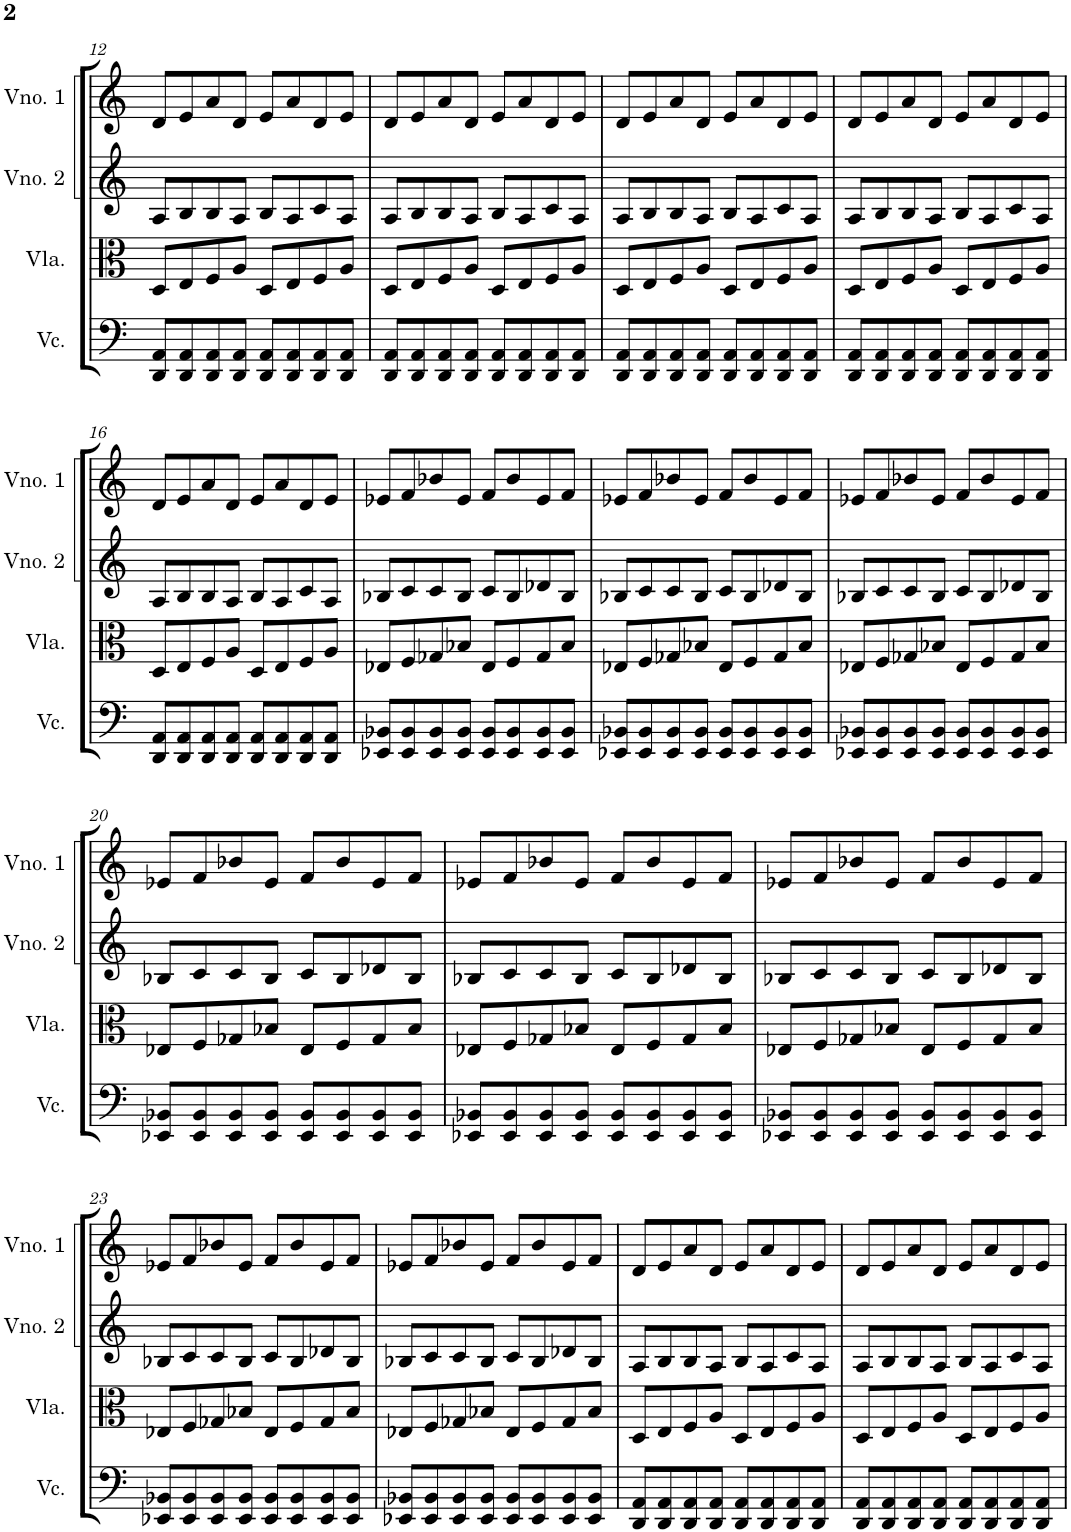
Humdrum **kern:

**kern	**kern	**kern	**kern
*part4	*part3	*part2	*part1
*staff4	*staff3	*staff2	*staff1
*I"Violoncelo	*I"Viola	*I"Violino 2	*I"Violino 1
*I'Vc.	*I'Vla.	*I'Vno. 2	*I'Vno. 1
!!LO:PB:g=z
*clefF4	*clefC3	*clefG2	*clefG2
*k[]	*k[]	*k[]	*k[]
*M4/4	*M4/4	*M4/4	*M4/4
=12	=12	=12	=12
8DD/ 8AA/L	8D/L	8A/L	8d/L
8DD/ 8AA/	8E/	8B/	8e/
8DD/ 8AA/	8F/	8B/	8a/
8DD/ 8AA/J	8A/J	8A/J	8d/J
8DD/ 8AA/L	8D/L	8B/L	8e/L
8DD/ 8AA/	8E/	8A/	8a/
8DD/ 8AA/	8F/	8c/	8d/
8DD/ 8AA/J	8A/J	8A/J	8e/J
=13	=13	=13	=13
8DD/ 8AA/L	8D/L	8A/L	8d/L
8DD/ 8AA/	8E/	8B/	8e/
8DD/ 8AA/	8F/	8B/	8a/
8DD/ 8AA/J	8A/J	8A/J	8d/J
8DD/ 8AA/L	8D/L	8B/L	8e/L
8DD/ 8AA/	8E/	8A/	8a/
8DD/ 8AA/	8F/	8c/	8d/
8DD/ 8AA/J	8A/J	8A/J	8e/J
=14	=14	=14	=14
8DD/ 8AA/L	8D/L	8A/L	8d/L
8DD/ 8AA/	8E/	8B/	8e/
8DD/ 8AA/	8F/	8B/	8a/
8DD/ 8AA/J	8A/J	8A/J	8d/J
8DD/ 8AA/L	8D/L	8B/L	8e/L
8DD/ 8AA/	8E/	8A/	8a/
8DD/ 8AA/	8F/	8c/	8d/
8DD/ 8AA/J	8A/J	8A/J	8e/J
=15	=15	=15	=15
8DD/ 8AA/L	8D/L	8A/L	8d/L
8DD/ 8AA/	8E/	8B/	8e/
8DD/ 8AA/	8F/	8B/	8a/
8DD/ 8AA/J	8A/J	8A/J	8d/J
8DD/ 8AA/L	8D/L	8B/L	8e/L
8DD/ 8AA/	8E/	8A/	8a/
8DD/ 8AA/	8F/	8c/	8d/
8DD/ 8AA/J	8A/J	8A/J	8e/J
!!LO:LB:g=z
=16	=16	=16	=16
8DD/ 8AA/L	8D/L	8A/L	8d/L
8DD/ 8AA/	8E/	8B/	8e/
8DD/ 8AA/	8F/	8B/	8a/
8DD/ 8AA/J	8A/J	8A/J	8d/J
8DD/ 8AA/L	8D/L	8B/L	8e/L
8DD/ 8AA/	8E/	8A/	8a/
8DD/ 8AA/	8F/	8c/	8d/
8DD/ 8AA/J	8A/J	8A/J	8e/J
=17	=17	=17	=17
8EE-X/ 8BB-X/L	8E-X/L	8B-X/L	8e-X/L
8EE-/ 8BB-/	8F/	8c/	8f/
8EE-/ 8BB-/	8G-X/	8c/	8b-X/
8EE-/ 8BB-/J	8B-X/J	8B-/J	8e-/J
8EE-/ 8BB-/L	8E-/L	8c/L	8f/L
8EE-/ 8BB-/	8F/	8B-/	8b-/
8EE-/ 8BB-/	8G-/	8d-X/	8e-/
8EE-/ 8BB-/J	8B-/J	8B-/J	8f/J
=18	=18	=18	=18
8EE-X/ 8BB-X/L	8E-X/L	8B-X/L	8e-X/L
8EE-/ 8BB-/	8F/	8c/	8f/
8EE-/ 8BB-/	8G-X/	8c/	8b-X/
8EE-/ 8BB-/J	8B-X/J	8B-/J	8e-/J
8EE-/ 8BB-/L	8E-/L	8c/L	8f/L
8EE-/ 8BB-/	8F/	8B-/	8b-/
8EE-/ 8BB-/	8G-/	8d-X/	8e-/
8EE-/ 8BB-/J	8B-/J	8B-/J	8f/J
=19	=19	=19	=19
8EE-X/ 8BB-X/L	8E-X/L	8B-X/L	8e-X/L
8EE-/ 8BB-/	8F/	8c/	8f/
8EE-/ 8BB-/	8G-X/	8c/	8b-X/
8EE-/ 8BB-/J	8B-X/J	8B-/J	8e-/J
8EE-/ 8BB-/L	8E-/L	8c/L	8f/L
8EE-/ 8BB-/	8F/	8B-/	8b-/
8EE-/ 8BB-/	8G-/	8d-X/	8e-/
8EE-/ 8BB-/J	8B-/J	8B-/J	8f/J
!!LO:LB:g=z
=20	=20	=20	=20
8EE-X/ 8BB-X/L	8E-X/L	8B-X/L	8e-X/L
8EE-/ 8BB-/	8F/	8c/	8f/
8EE-/ 8BB-/	8G-X/	8c/	8b-X/
8EE-/ 8BB-/J	8B-X/J	8B-/J	8e-/J
8EE-/ 8BB-/L	8E-/L	8c/L	8f/L
8EE-/ 8BB-/	8F/	8B-/	8b-/
8EE-/ 8BB-/	8G-/	8d-X/	8e-/
8EE-/ 8BB-/J	8B-/J	8B-/J	8f/J
=21	=21	=21	=21
8EE-X/ 8BB-X/L	8E-X/L	8B-X/L	8e-X/L
8EE-/ 8BB-/	8F/	8c/	8f/
8EE-/ 8BB-/	8G-X/	8c/	8b-X/
8EE-/ 8BB-/J	8B-X/J	8B-/J	8e-/J
8EE-/ 8BB-/L	8E-/L	8c/L	8f/L
8EE-/ 8BB-/	8F/	8B-/	8b-/
8EE-/ 8BB-/	8G-/	8d-X/	8e-/
8EE-/ 8BB-/J	8B-/J	8B-/J	8f/J
=22	=22	=22	=22
8EE-X/ 8BB-X/L	8E-X/L	8B-X/L	8e-X/L
8EE-/ 8BB-/	8F/	8c/	8f/
8EE-/ 8BB-/	8G-X/	8c/	8b-X/
8EE-/ 8BB-/J	8B-X/J	8B-/J	8e-/J
8EE-/ 8BB-/L	8E-/L	8c/L	8f/L
8EE-/ 8BB-/	8F/	8B-/	8b-/
8EE-/ 8BB-/	8G-/	8d-X/	8e-/
8EE-/ 8BB-/J	8B-/J	8B-/J	8f/J
!!LO:LB:g=z
=23	=23	=23	=23
8EE-X/ 8BB-X/L	8E-X/L	8B-X/L	8e-X/L
8EE-/ 8BB-/	8F/	8c/	8f/
8EE-/ 8BB-/	8G-X/	8c/	8b-X/
8EE-/ 8BB-/J	8B-X/J	8B-/J	8e-/J
8EE-/ 8BB-/L	8E-/L	8c/L	8f/L
8EE-/ 8BB-/	8F/	8B-/	8b-/
8EE-/ 8BB-/	8G-/	8d-X/	8e-/
8EE-/ 8BB-/J	8B-/J	8B-/J	8f/J
=24	=24	=24	=24
8EE-X/ 8BB-X/L	8E-X/L	8B-X/L	8e-X/L
8EE-/ 8BB-/	8F/	8c/	8f/
8EE-/ 8BB-/	8G-X/	8c/	8b-X/
8EE-/ 8BB-/J	8B-X/J	8B-/J	8e-/J
8EE-/ 8BB-/L	8E-/L	8c/L	8f/L
8EE-/ 8BB-/	8F/	8B-/	8b-/
8EE-/ 8BB-/	8G-/	8d-X/	8e-/
8EE-/ 8BB-/J	8B-/J	8B-/J	8f/J
=25	=25	=25	=25
8DD/ 8AA/L	8D/L	8A/L	8d/L
8DD/ 8AA/	8E/	8B/	8e/
8DD/ 8AA/	8F/	8B/	8a/
8DD/ 8AA/J	8A/J	8A/J	8d/J
8DD/ 8AA/L	8D/L	8B/L	8e/L
8DD/ 8AA/	8E/	8A/	8a/
8DD/ 8AA/	8F/	8c/	8d/
8DD/ 8AA/J	8A/J	8A/J	8e/J
=26	=26	=26	=26
8DD/ 8AA/L	8D/L	8A/L	8d/L
8DD/ 8AA/	8E/	8B/	8e/
8DD/ 8AA/	8F/	8B/	8a/
8DD/ 8AA/J	8A/J	8A/J	8d/J
8DD/ 8AA/L	8D/L	8B/L	8e/L
8DD/ 8AA/	8E/	8A/	8a/
8DD/ 8AA/	8F/	8c/	8d/
8DD/ 8AA/J	8A/J	8A/J	8e/J
=	=	=	=
*-	*-	*-	*-
